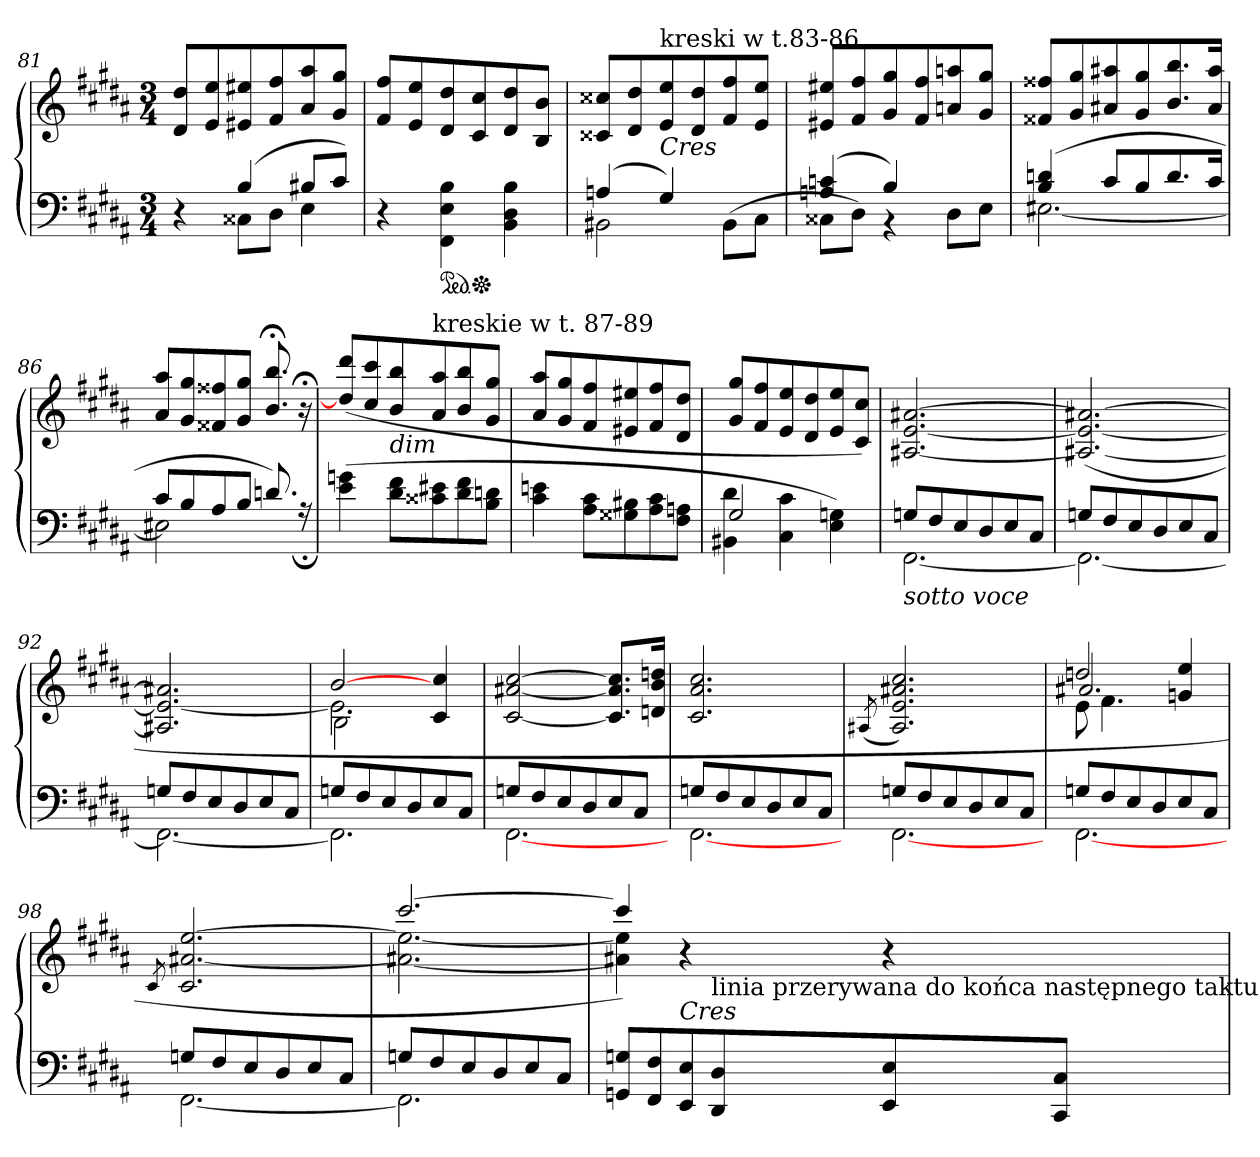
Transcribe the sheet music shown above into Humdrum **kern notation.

**kern	**kern
*part1	*part1
*staff2	*staff1
*clefF4	*clefG2
*k[f#c#g#d#a#]	*k[f#c#g#d#a#]
*M3/4	*M3/4
=81	=81
*^	*
4reyy	4r	8d#/ 8dd#/L
.	.	8e/ 8ee/
(4B	8C##XL	8e#X/ 8ee#X/
.	8D#J	8f#/ 8ff#/
8B#XL	4E	8a#/ 8aa#/
8c#J)	.	8g#/ 8gg#/J
*v	*v	*
=82	=82
4r	8f# 8ff#L
.	8e 8ee
*ped	*
4FF#\ 4E\ 4B\	8d# 8dd#
*Xped	*
.	8c# 8cc#
4BB 4D# 4B	8d# 8dd#
.	8B 8bJ
=83	=83
*^	*
(>4An	2BB#X	8c##X 8cc##XL
.	.	8d# 8dd#
!	!	!LO:TX:c:i:t=Cres
!	!	!LO:TX:a:t=kreski w t.83-86
4G#)	.	8e 8ee
.	.	8d# 8dd#
4rAyy	(<8BB#\L	8f# 8ff#
.	8C#\J	8e 8eeJ
=84	=84	=84
(4An 4cn	8C##XL	8e#X/ 8ee#X/L
.	8D#J)	8f#/ 8ff#/
4B)	4r	8g#/ 8gg#/
.	.	8f#/ 8ff#/
4rcyy	8D#L	8an/ 8aan/
.	8EJ	8g#/ 8gg#/J
=85	=85	=85
(>4B 4dn	[2.E#X	8f##X/ 8ff##X/L
.	.	8g#/ 8gg#/
8c#L	.	8a#X/ 8aa#X/
8B	.	8g#/ 8gg#/
8.d	.	8.b/ 8.bb/
16c#Jk	.	16a#/ 16aa#/Jk
=86	=86	=86
8c#L	2E#X]	8a#/ 8aa#/L
8B	.	8g#/ 8gg#/
8A#	.	8f##X/ 8ff##X/
8BJ	.	8g#/ 8gg#/J
8.dn/)	8.ryy	8.b;</ 8.bb;</
16rcyy	16r;<A	16r;<
*v	*v	*
=87	=87
(<4e\ 4gn\	(>8dd#]/ 8ddd#/L
.	8cc#/ 8ccc#/
!	!LO:TX:c:i:t=dim
8d#\ 8f#\L	8b/ 8bb/
!	!LO:TX:a:t=kreskie w t. 87-89
8c##X 8e#X	8a#/ 8aa#/
8d#\ 8f#\	8b/ 8bb/
8B\ 8dn\J	8g#/ 8gg#/J
=48	=48
4c#\ 4en\	8a#/ 8aa#/L
.	8g#/ 8gg#/
8A# 8c#L	8f#/ 8ff#/
8G##X 8B#X	8e#X/ 8ee#X/
8A# 8c#	8f#/ 8ff#/
8F# 8AnJ	8d#/ 8dd#/J
=89	=89
*^	*
2G#	4BB#X 4d#	8g# 8gg#L
.	.	8f# 8ff#
.	4C# 4c#	8e 8ee
.	.	8d# 8dd#
4reyy	4E 4Gn)	8e 8ee
.	.	8c# 8cc#J)
=90	=90	=90
!LO:TX:b:i:t=sotto voce	!	!
8GnL	[>2.FF#	[2.A#X [<2.e [2.a#X
8F#	.	.
8E	.	.
8D#	.	.
8E	.	.
8C#J	.	.
=91	=91	=91
8GnL	2.FF#_>	(>2.A#X_ 2.e_> 2.a#X_
8F#	.	.
8E	.	.
8D#	.	.
8E	.	.
8C#J	.	.
=92	=92	=92
8GnL	2.FF#_	2.A#X] 2.e_ 2.a#X]
8F#	.	.
8E	.	.
8D#	.	.
8E	.	.
8C#J	.	.
=93	=93	=93
*	*	*^
*	*	*	*^
8GnL	2.FF#]	[2b	2.e]	2B\
8F#	.	.	.	.
8E	.	.	.	.
8D#	.	.	.	.
8E	.	4c#/ 4cc#/	.	4ryy
8C#J	.	.	.	.
*	*	*v	*v	*v
=94	=94	=94
8GnL	[>2.FF#	[2c# [2a#X [2cc#
8F#	.	.
8E	.	.
8D#	.	.
8E	.	8.c#] 8.a#] 8.cc#]L
8C#J	.	.
.	.	16dn 16b 16ddnJk
=95	=95	=95
8GnL	[>2.FF#	2.c# 2.a# 2.cc#
8F#	.	.
8E	.	.
8D#	.	.
8E	.	.
8C#J	.	.
=96	=96	=96
.	.	(>8qA#X/
8GnL	[>2.FF#	2.A# 2.e 2.a#X 2.cc#)
8F#	.	.
8E	.	.
8D#	.	.
8E	.	.
8C#J	.	.
=97	=97	=97
*	*	*^
*	*	*	*^
8GnL	[>2.FF#	2ddn	2.a#X/	8e\
8F#	.	.	.	4.f#\
8E	.	.	.	.
8D#	.	.	.	.
8E	.	4gn/ 4ee/	.	4ryy
8C#J	.	.	.	.
*	*	*v	*v	*v
=98	=98	=98
.	.	8qc#/
8GnL	[2.FF#	2.c# [>2.a#X [>2.ee
8F#	.	.
8E	.	.
8D#	.	.
8E	.	.
8C#J	.	.
=99	=99	=99
*	*	*^
8GnL	2.FF#]	[2.ccc#	2.a#X_ 2.ee_
8F#	.	.	.
8E	.	.	.
8D#	.	.	.
8E	.	.	.
8C#J	.	.	.
*v	*v	*	*
=100	=100	=100
*	*	*^
8GGn 8GnL	4ccc#])	4a#X] 4ee]	4.ryy
8FF# 8F#	.	.	.
!	!LO:TX:c:i:t=Cres	!	!
8EE 8E	4reeeyy	4r	.
!	!	!	!LO:TX:b:t=linia przerywana do końca następnego taktu
8DD# 8D#	.	.	4.ryy
8EE 8E	4reeeyy	4r	.
8CC# 8C#J	.	.	.
*	*v	*v	*v
=	=
*-	*-
